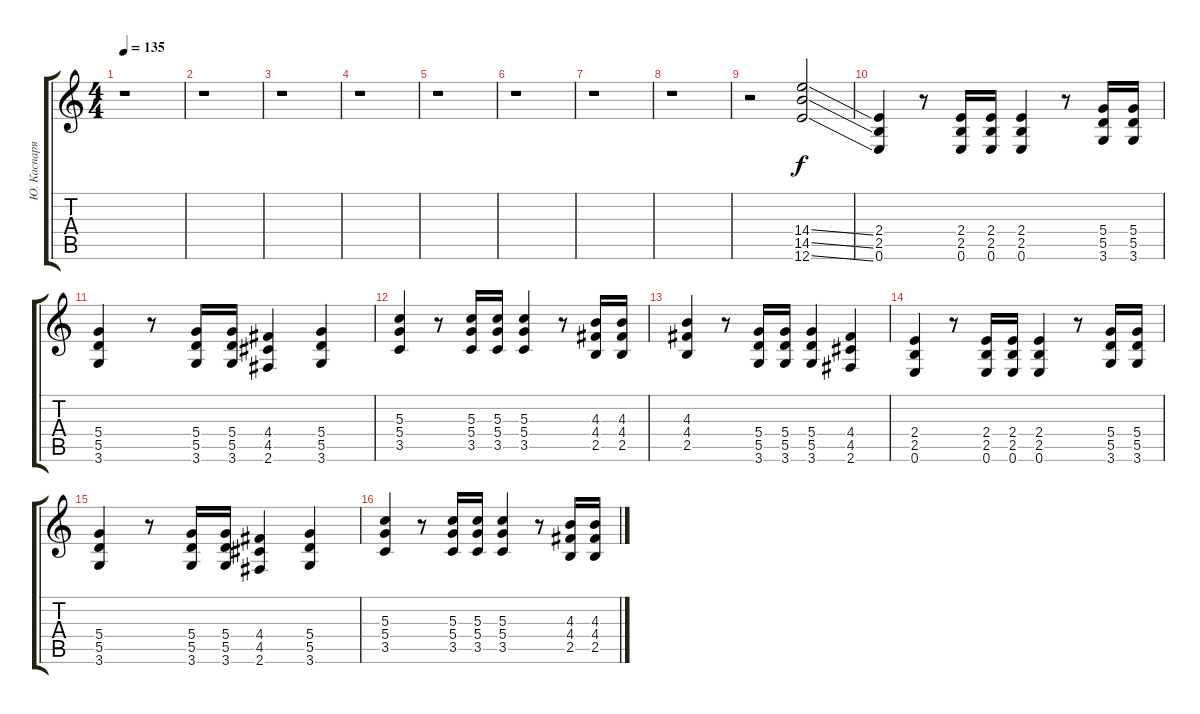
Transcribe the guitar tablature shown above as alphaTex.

\track ("Ю. Каспарян" "Ю. Каспаря") {instrument overdrivenguitar}
\staff {score tabs}
\tuning (E4 B3 G3 D3 A2 E2) {hide}
\ts (4 4)
\tempo 135
\clef g2
\ks c
r.1{dy f instrument overdrivenguitar} |
r.1 |
r.1 |
r.1 |
r.1 |
r.1 |
r.1 |
r.1 |
r.2 (14.4{ss} 14.5{ss} 12.6{ss}).2 |
(2.4 2.5 0.6).4 r.8 (2.4 2.5 0.6).16 (2.4 2.5 0.6).16 (2.4 2.5 0.6).4 r.8 (5.4 5.5 3.6).16 (5.4 5.5 3.6).16 |
(5.4 5.5 3.6).4 r.8 (5.4 5.5 3.6).16 (5.4 5.5 3.6).16 (4.4 4.5 2.6).4 (5.4 5.5 3.6).4 |
(5.3 5.4 3.5).4 r.8 (5.3 5.4 3.5).16 (5.3 5.4 3.5).16 (5.3 5.4 3.5).4 r.8 (4.3 4.4 2.5).16 (4.3 4.4 2.5).16 |
(4.3 4.4 2.5).4 r.8 (5.4 5.5 3.6).16 (5.4 5.5 3.6).16 (5.4 5.5 3.6).4 (4.4 4.5 2.6).4 |
(2.4 2.5 0.6).4 r.8 (2.4 2.5 0.6).16 (2.4 2.5 0.6).16 (2.4 2.5 0.6).4 r.8 (5.4 5.5 3.6).16 (5.4 5.5 3.6).16 |
(5.4 5.5 3.6).4 r.8 (5.4 5.5 3.6).16 (5.4 5.5 3.6).16 (4.4 4.5 2.6).4 (5.4 5.5 3.6).4 |
(5.3 5.4 3.5).4 r.8 (5.3 5.4 3.5).16 (5.3 5.4 3.5).16 (5.3 5.4 3.5).4 r.8 (4.3 4.4 2.5).16 (4.3 4.4 2.5).16
